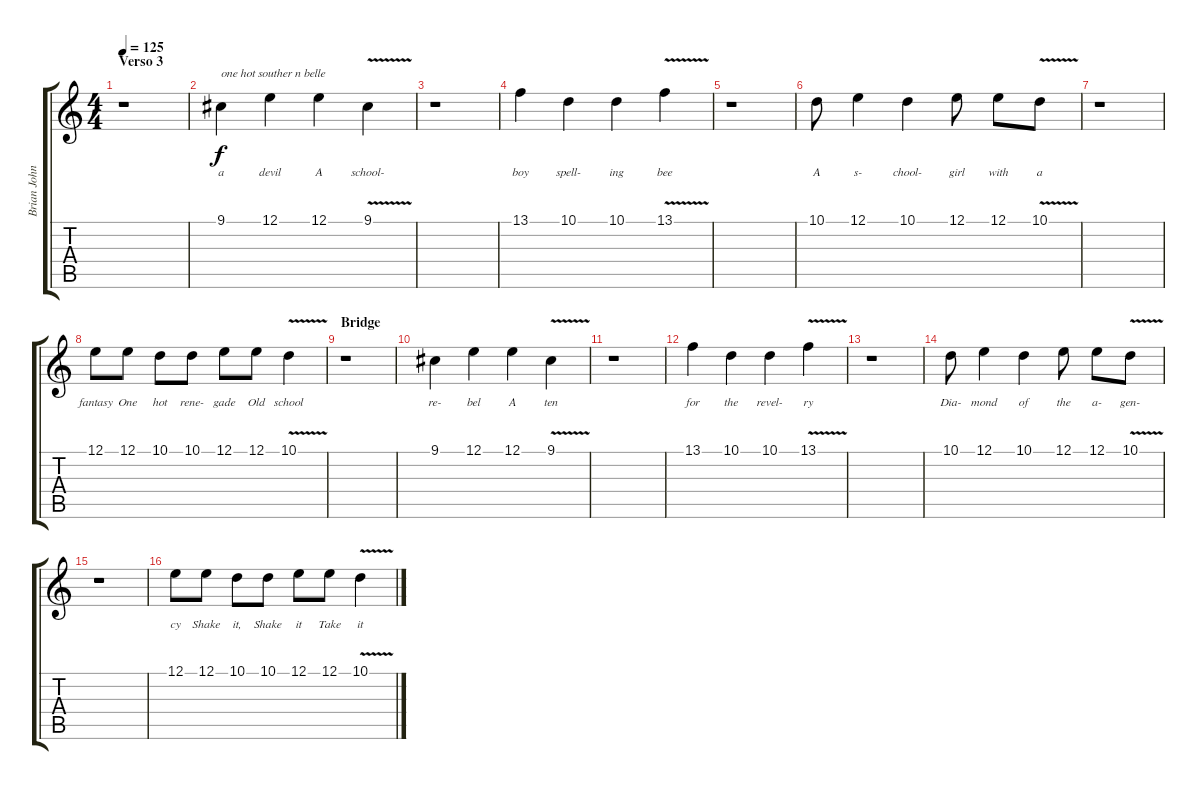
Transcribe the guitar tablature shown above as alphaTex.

\track ("Brian Johnson" "Brian John") {instrument lead6voice}
\staff {score tabs}
\tuning (E4 B3 G3 D3 A2 E2) {hide}
\ts (4 4)
\section ("" "Verso 3")
\tempo 125
\clef g2
\ks c
r.1{dy f} |
9.1.4{txt "one hot souther n belle" lyrics (0 "a") lyrics (1 "") lyrics (2 "") lyrics (3 "") lyrics (4 "")} 12.1.4{lyrics (0 "devil") lyrics (1 "") lyrics (2 "") lyrics (3 "") lyrics (4 "")} 12.1.4{lyrics (0 "A") lyrics (1 "") lyrics (2 "") lyrics (3 "") lyrics (4 "")} 9.1{v}.4{lyrics (0 "school-") lyrics (1 "") lyrics (2 "") lyrics (3 "") lyrics (4 "")} |
r.1 |
13.1.4{lyrics (0 "boy") lyrics (1 "") lyrics (2 "") lyrics (3 "") lyrics (4 "")} 10.1.4{lyrics (0 "spell-") lyrics (1 "") lyrics (2 "") lyrics (3 "") lyrics (4 "")} 10.1.4{lyrics (0 "ing") lyrics (1 "") lyrics (2 "") lyrics (3 "") lyrics (4 "")} 13.1{v}.4{lyrics (0 "bee") lyrics (1 "") lyrics (2 "") lyrics (3 "") lyrics (4 "")} |
r.1 |
10.1.8{lyrics (0 "A") lyrics (1 "") lyrics (2 "") lyrics (3 "") lyrics (4 "")} 12.1.4{lyrics (0 "s-") lyrics (1 "") lyrics (2 "") lyrics (3 "") lyrics (4 "")} 10.1.4{lyrics (0 "chool-") lyrics (1 "") lyrics (2 "") lyrics (3 "") lyrics (4 "")} 12.1.8{lyrics (0 "girl") lyrics (1 "") lyrics (2 "") lyrics (3 "") lyrics (4 "")} 12.1.8{lyrics (0 "with") lyrics (1 "") lyrics (2 "") lyrics (3 "") lyrics (4 "")} 10.1{v}.8{lyrics (0 "a") lyrics (1 "") lyrics (2 "") lyrics (3 "") lyrics (4 "")} |
r.1 |
12.1.8{lyrics (0 "fantasy") lyrics (1 "") lyrics (2 "") lyrics (3 "") lyrics (4 "")} 12.1.8{lyrics (0 "One") lyrics (1 "") lyrics (2 "") lyrics (3 "") lyrics (4 "")} 10.1.8{lyrics (0 "hot") lyrics (1 "") lyrics (2 "") lyrics (3 "") lyrics (4 "")} 10.1.8{lyrics (0 "rene-") lyrics (1 "") lyrics (2 "") lyrics (3 "") lyrics (4 "")} 12.1.8{lyrics (0 "gade") lyrics (1 "") lyrics (2 "") lyrics (3 "") lyrics (4 "")} 12.1.8{lyrics (0 "Old") lyrics (1 "") lyrics (2 "") lyrics (3 "") lyrics (4 "")} 10.1{v}.4{lyrics (0 "school") lyrics (1 "") lyrics (2 "") lyrics (3 "") lyrics (4 "")} |
\section ("" "Bridge")
r.1 |
9.1.4{lyrics (0 "re-") lyrics (1 "") lyrics (2 "") lyrics (3 "") lyrics (4 "")} 12.1.4{lyrics (0 "bel") lyrics (1 "") lyrics (2 "") lyrics (3 "") lyrics (4 "")} 12.1.4{lyrics (0 "A") lyrics (1 "") lyrics (2 "") lyrics (3 "") lyrics (4 "")} 9.1{v}.4{lyrics (0 "ten") lyrics (1 "") lyrics (2 "") lyrics (3 "") lyrics (4 "")} |
r.1 |
13.1.4{lyrics (0 "for") lyrics (1 "") lyrics (2 "") lyrics (3 "") lyrics (4 "")} 10.1.4{lyrics (0 "the") lyrics (1 "") lyrics (2 "") lyrics (3 "") lyrics (4 "")} 10.1.4{lyrics (0 "revel-") lyrics (1 "") lyrics (2 "") lyrics (3 "") lyrics (4 "")} 13.1{v}.4{lyrics (0 "ry") lyrics (1 "") lyrics (2 "") lyrics (3 "") lyrics (4 "")} |
r.1 |
10.1.8{lyrics (0 "Dia-") lyrics (1 "") lyrics (2 "") lyrics (3 "") lyrics (4 "")} 12.1.4{lyrics (0 "mond") lyrics (1 "") lyrics (2 "") lyrics (3 "") lyrics (4 "")} 10.1.4{lyrics (0 "of") lyrics (1 "") lyrics (2 "") lyrics (3 "") lyrics (4 "")} 12.1.8{lyrics (0 "the") lyrics (1 "") lyrics (2 "") lyrics (3 "") lyrics (4 "")} 12.1.8{lyrics (0 "a-") lyrics (1 "") lyrics (2 "") lyrics (3 "") lyrics (4 "")} 10.1{v}.8{lyrics (0 "gen-") lyrics (1 "") lyrics (2 "") lyrics (3 "") lyrics (4 "")} |
r.1 |
12.1.8{lyrics (0 "cy") lyrics (1 "") lyrics (2 "") lyrics (3 "") lyrics (4 "")} 12.1.8{lyrics (0 "Shake") lyrics (1 "") lyrics (2 "") lyrics (3 "") lyrics (4 "")} 10.1.8{lyrics (0 "it,") lyrics (1 "") lyrics (2 "") lyrics (3 "") lyrics (4 "")} 10.1.8{lyrics (0 "Shake") lyrics (1 "") lyrics (2 "") lyrics (3 "") lyrics (4 "")} 12.1.8{lyrics (0 "it") lyrics (1 "") lyrics (2 "") lyrics (3 "") lyrics (4 "")} 12.1.8{lyrics (0 "Take") lyrics (1 "") lyrics (2 "") lyrics (3 "") lyrics (4 "")} 10.1{v}.4{lyrics (0 "it") lyrics (1 "") lyrics (2 "") lyrics (3 "") lyrics (4 "")}
